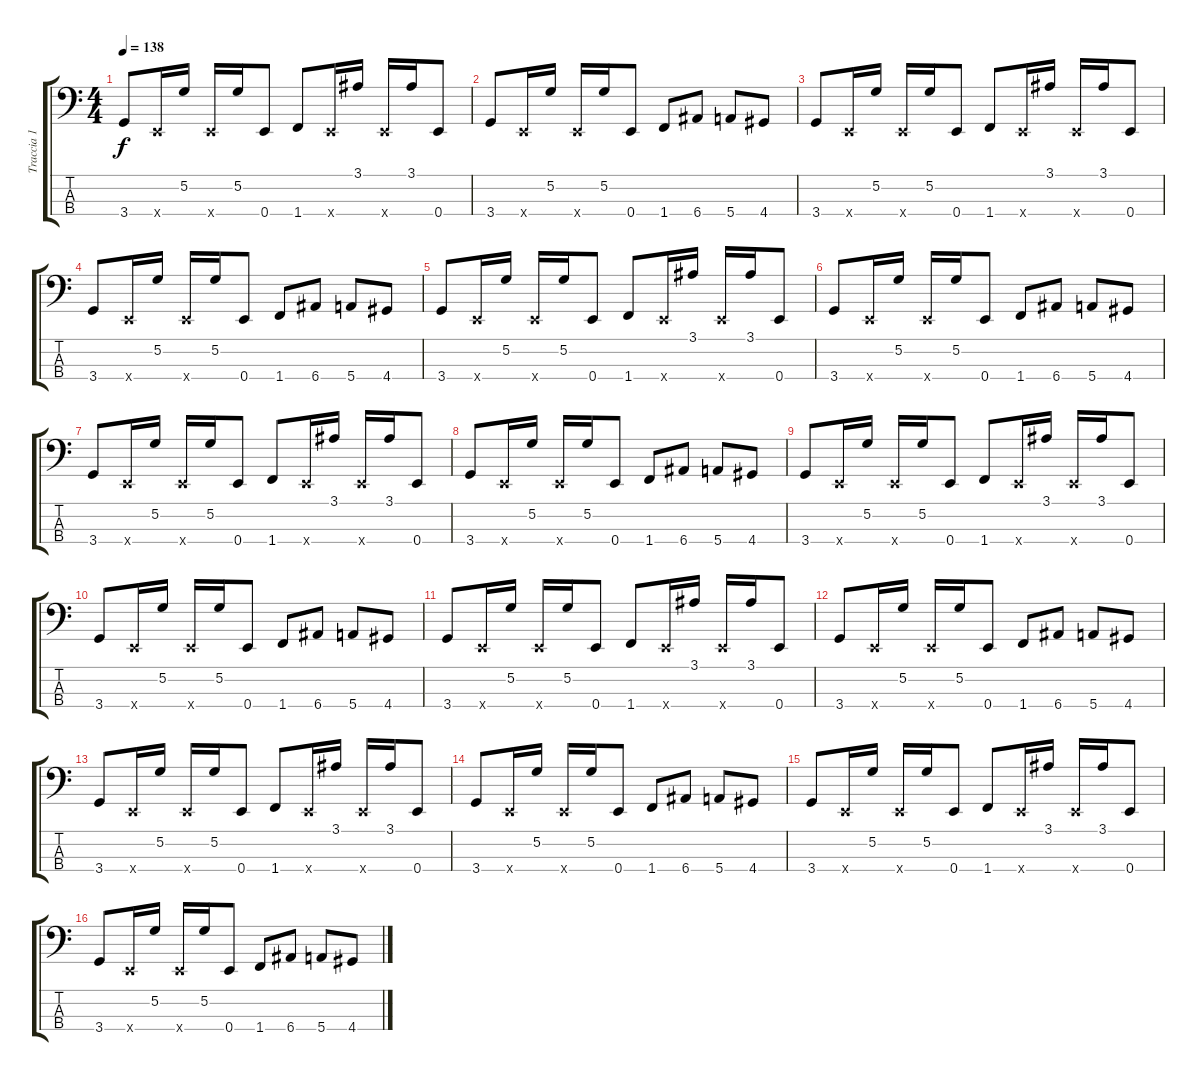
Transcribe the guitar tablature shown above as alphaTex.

\track ("Traccia 1" "Traccia 1") {instrument electricbassfinger}
\staff {score tabs}
\tuning (G2 D2 A1 E1) {hide}
\ts (4 4)
\tempo 138
\clef f4
\ks c
3.4.8{dy f} 0.4{x}.16 5.2.16 0.4{x}.16 5.2.16 0.4.8 1.4.8 0.4{x}.16 3.1.16 0.4{x}.16 3.1.16 0.4.8 |
3.4.8 0.4{x}.16 5.2.16 0.4{x}.16 5.2.16 0.4.8 1.4.8 6.4.8 5.4.8 4.4.8 |
3.4.8 0.4{x}.16 5.2.16 0.4{x}.16 5.2.16 0.4.8 1.4.8 0.4{x}.16 3.1.16 0.4{x}.16 3.1.16 0.4.8 |
3.4.8 0.4{x}.16 5.2.16 0.4{x}.16 5.2.16 0.4.8 1.4.8 6.4.8 5.4.8 4.4.8 |
3.4.8 0.4{x}.16 5.2.16 0.4{x}.16 5.2.16 0.4.8 1.4.8 0.4{x}.16 3.1.16 0.4{x}.16 3.1.16 0.4.8 |
3.4.8 0.4{x}.16 5.2.16 0.4{x}.16 5.2.16 0.4.8 1.4.8 6.4.8 5.4.8 4.4.8 |
3.4.8 0.4{x}.16 5.2.16 0.4{x}.16 5.2.16 0.4.8 1.4.8 0.4{x}.16 3.1.16 0.4{x}.16 3.1.16 0.4.8 |
3.4.8 0.4{x}.16 5.2.16 0.4{x}.16 5.2.16 0.4.8 1.4.8 6.4.8 5.4.8 4.4.8 |
3.4.8 0.4{x}.16 5.2.16 0.4{x}.16 5.2.16 0.4.8 1.4.8 0.4{x}.16 3.1.16 0.4{x}.16 3.1.16 0.4.8 |
3.4.8 0.4{x}.16 5.2.16 0.4{x}.16 5.2.16 0.4.8 1.4.8 6.4.8 5.4.8 4.4.8 |
3.4.8 0.4{x}.16 5.2.16 0.4{x}.16 5.2.16 0.4.8 1.4.8 0.4{x}.16 3.1.16 0.4{x}.16 3.1.16 0.4.8 |
3.4.8 0.4{x}.16 5.2.16 0.4{x}.16 5.2.16 0.4.8 1.4.8 6.4.8 5.4.8 4.4.8 |
3.4.8 0.4{x}.16 5.2.16 0.4{x}.16 5.2.16 0.4.8 1.4.8 0.4{x}.16 3.1.16 0.4{x}.16 3.1.16 0.4.8 |
3.4.8 0.4{x}.16 5.2.16 0.4{x}.16 5.2.16 0.4.8 1.4.8 6.4.8 5.4.8 4.4.8 |
3.4.8 0.4{x}.16 5.2.16 0.4{x}.16 5.2.16 0.4.8 1.4.8 0.4{x}.16 3.1.16 0.4{x}.16 3.1.16 0.4.8 |
3.4.8 0.4{x}.16 5.2.16 0.4{x}.16 5.2.16 0.4.8 1.4.8 6.4.8 5.4.8 4.4.8
